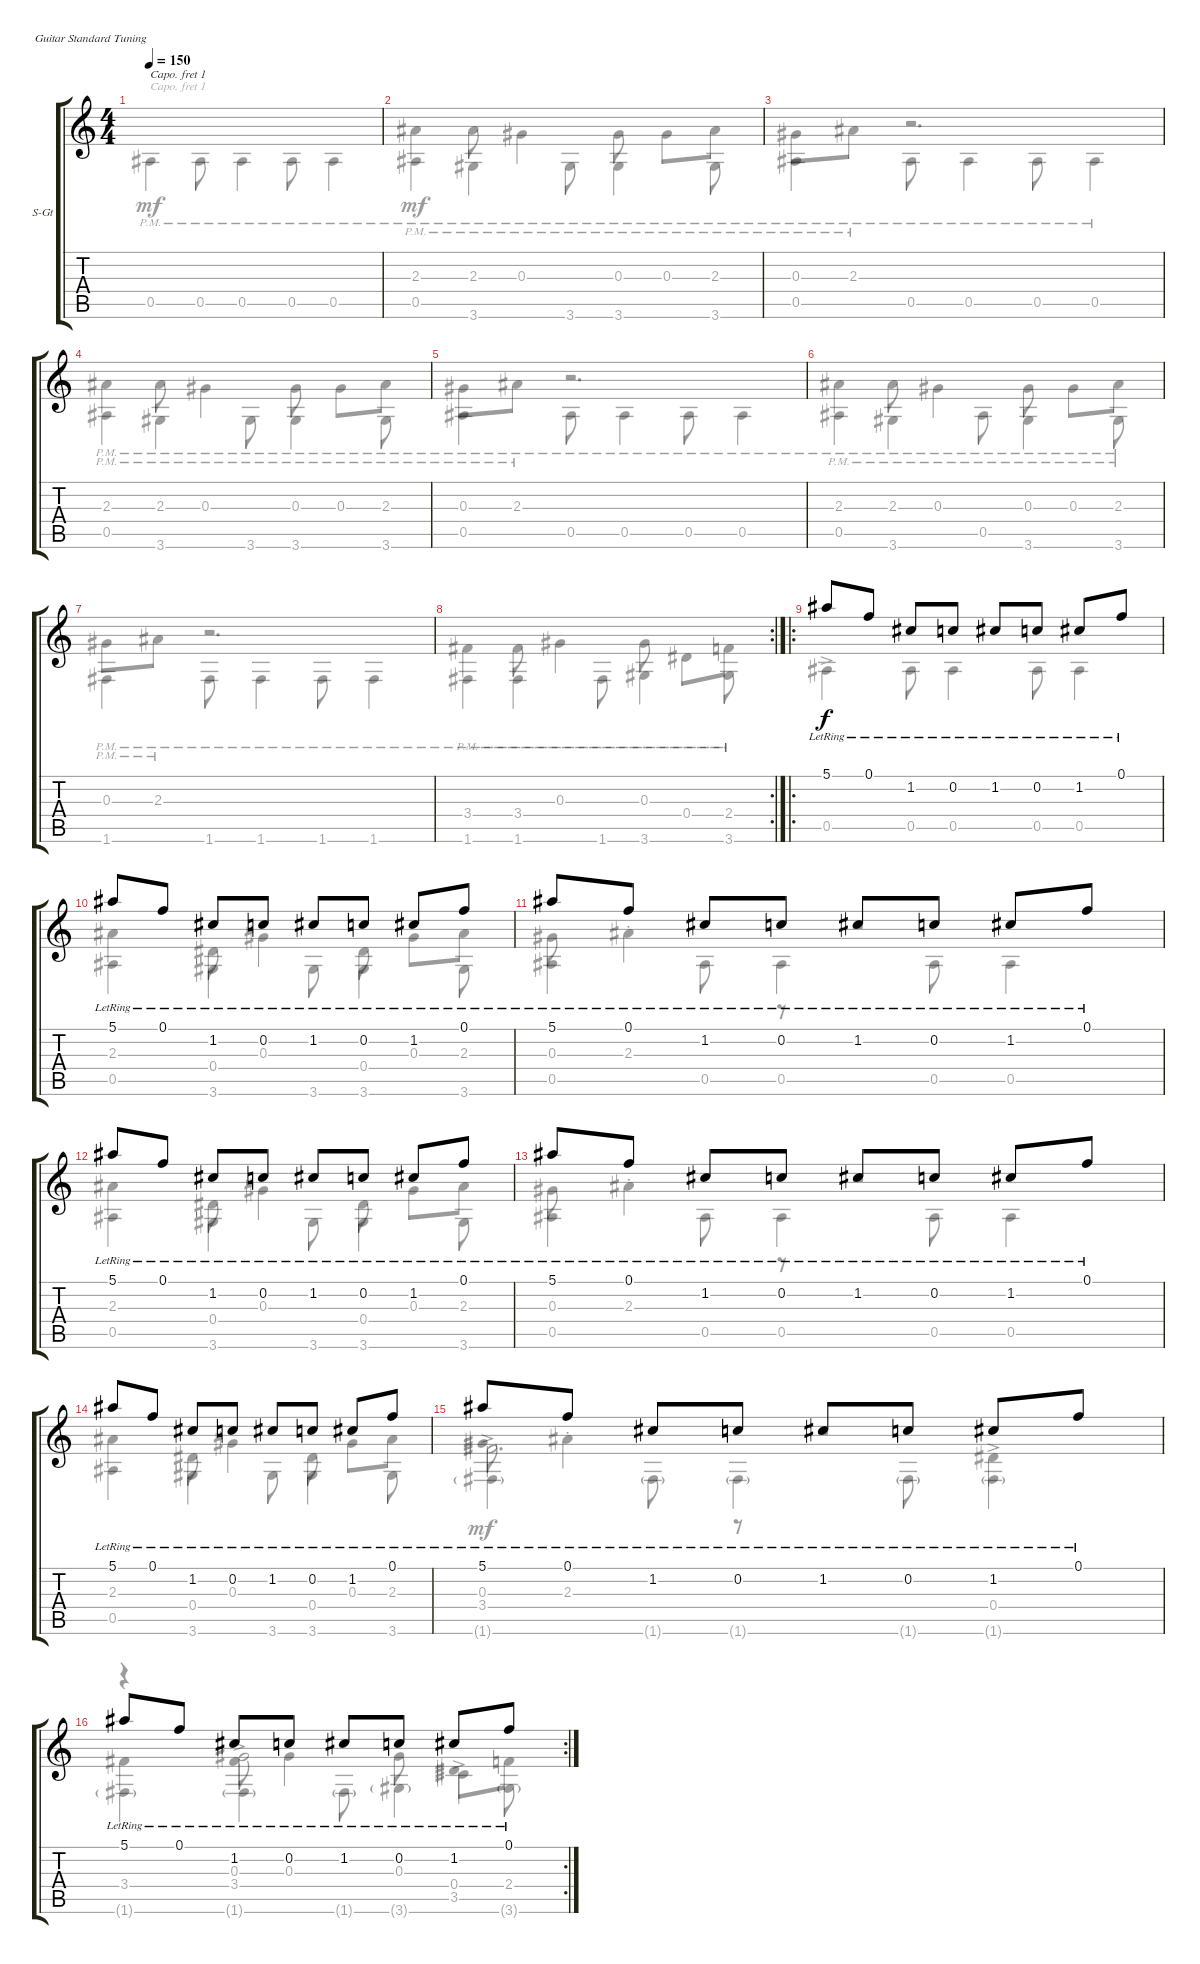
\defaultSystemsLayout 4
\bracketExtendMode groupsimilarinstruments
\firstSystemTrackNameOrientation horizontal
\otherSystemsTrackNameOrientation horizontal
\track ("Steel Guitar" "S-Gt") {instrument acousticguitarsteel}
\staff {score tabs}
\capo 1
\tuning (E4 B3 G3 D3 A2 E2)
\voice
\ts (4 4)
\tempo 150
\clef g2
\ks c
|
|
|
|
|
|
|
\rc 2
|
\ro
5.1{lr}.8 0.1{lr}.8 1.2{lr}.8 0.2{lr}.8 1.2{lr}.8 0.2{lr}.8 1.2{lr}.8 0.1{lr}.8 |
5.1{lr}.8 0.1{lr}.8 1.2{lr}.8 0.2{lr}.8 1.2{lr}.8 0.2{lr}.8 1.2{lr}.8 0.1{lr}.8 |
5.1{lr}.8 0.1{lr}.8 1.2{lr}.8 0.2{lr}.8 1.2{lr}.8 0.2{lr}.8 1.2{lr}.8 0.1{lr}.8 |
5.1{lr}.8 0.1{lr}.8 1.2{lr}.8 0.2{lr}.8 1.2{lr}.8 0.2{lr}.8 1.2{lr}.8 0.1{lr}.8 |
5.1{lr}.8 0.1{lr}.8 1.2{lr}.8 0.2{lr}.8 1.2{lr}.8 0.2{lr}.8 1.2{lr}.8 0.1{lr}.8 |
5.1{lr}.8 0.1{lr}.8 1.2{lr}.8 0.2{lr}.8 1.2{lr}.8 0.2{lr}.8 1.2{lr}.8 0.1{lr}.8 |
5.1{lr}.8 0.1{lr}.8 1.2{lr}.8 0.2{lr}.8 1.2{lr}.8 0.2{lr}.8 1.2{lr}.8 0.1{lr}.8 |
\rc 2
5.1{lr}.8 0.1{lr}.8 1.2{lr}.8 0.2{lr}.8 1.2{lr}.8 0.2{lr}.8 1.2{lr}.8 0.1{lr}.8
\voice
\clef g2
\ottava regular
\simile none
\ks c
0.5{pm}.4{dy mf} 0.5{pm}.8 0.5{pm}.4 0.5{pm}.8 0.5{pm}.4 |
0.5{pm}.4 3.6{pm}.4 3.6{pm}.8 3.6{pm}.4 3.6{pm}.8 |
0.5{pm}.4 0.5{pm}.8 0.5{pm}.4 0.5{pm}.8 0.5{pm}.4 |
0.5{pm}.4 3.6{pm}.4 3.6{pm}.8 3.6{pm}.4 3.6{pm}.8 |
0.5{pm}.4 0.5{pm}.8 0.5{pm}.4 0.5{pm}.8 0.5{pm}.4 |
0.5{pm}.4 3.6{pm}.4 0.5{pm}.8 3.6{pm}.4 3.6{pm}.8 |
1.6{pm}.4 1.6{pm}.8 1.6{pm}.4 1.6{pm}.8 1.6{pm}.4 |
1.6{pm}.4 1.6{pm}.4 1.6{pm}.8 3.6{pm}.4 3.6{pm}.8 |
0.5{ac}.4 0.5.8 0.5.4 0.5.8 0.5.4 |
0.5.4 3.6.4 3.6.8 3.6.4 3.6.8 |
0.5.4 0.5.8 0.5.4 0.5.8 0.5.4 |
0.5.4 3.6.4 3.6.8 3.6.4 3.6.8 |
0.5.4 0.5.8 0.5.4 0.5.8 0.5.4 |
0.5.4 3.6.4 3.6.8 3.6.4 3.6.8 |
3.4{ac}.2{d} 0.4{ac}.4 |
r.4 0.3{ac}.2 3.5{ac}.4
\voice
\clef g2
\ottava regular
\simile none
\ks c
|
2.3{pm}.4 2.3{pm}.8 0.3{pm}.4 0.3{pm}.8 0.3{pm}.8 2.3{pm}.8 |
0.3{pm}.8 2.3{pm}.8 r.2{d} |
2.3{pm}.4 2.3{pm}.8 0.3{pm}.4 0.3{pm}.8 0.3{pm}.8 2.3{pm}.8 |
0.3{pm}.8 2.3{pm}.8 r.2{d} |
2.3{pm}.4 2.3{pm}.8 0.3{pm}.4 0.3{pm}.8 0.3{pm}.8 2.3{pm}.8 |
0.3{pm}.8 2.3{pm}.8 r.2{d} |
3.4{pm}.4 3.4{pm}.8 0.3{pm}.4 0.3{pm}.8 0.4{pm}.8 2.4{pm}.8 |
|
2.3.4 0.4.8 0.3.4 0.4.8 0.3.8 2.3.8 |
0.3.8 2.3{st}.4 r.8 r.2 |
2.3.4 0.4.8 0.3.4 0.4.8 0.3.8 2.3.8 |
0.3.8 2.3{st}.4 r.8 r.2 |
2.3.4 0.4.8 0.3.4 0.4.8 0.3.8 2.3.8 |
0.3.8 2.3{st}.4 r.8 r.2 |
3.4.4 3.4.8 0.3.4 0.3.8 0.4.8 2.4.8
\voice
\clef g2
\ottava regular
\simile none
\ks c
|
|
|
|
|
|
|
|
|
|
|
|
|
|
1.6{g}.4 1.6{g}.8 1.6{g}.4 1.6{g}.8 1.6{g}.4 |
1.6{g}.4 1.6{g}.4 1.6{g}.8 3.6{g}.4 3.6{g}.8
